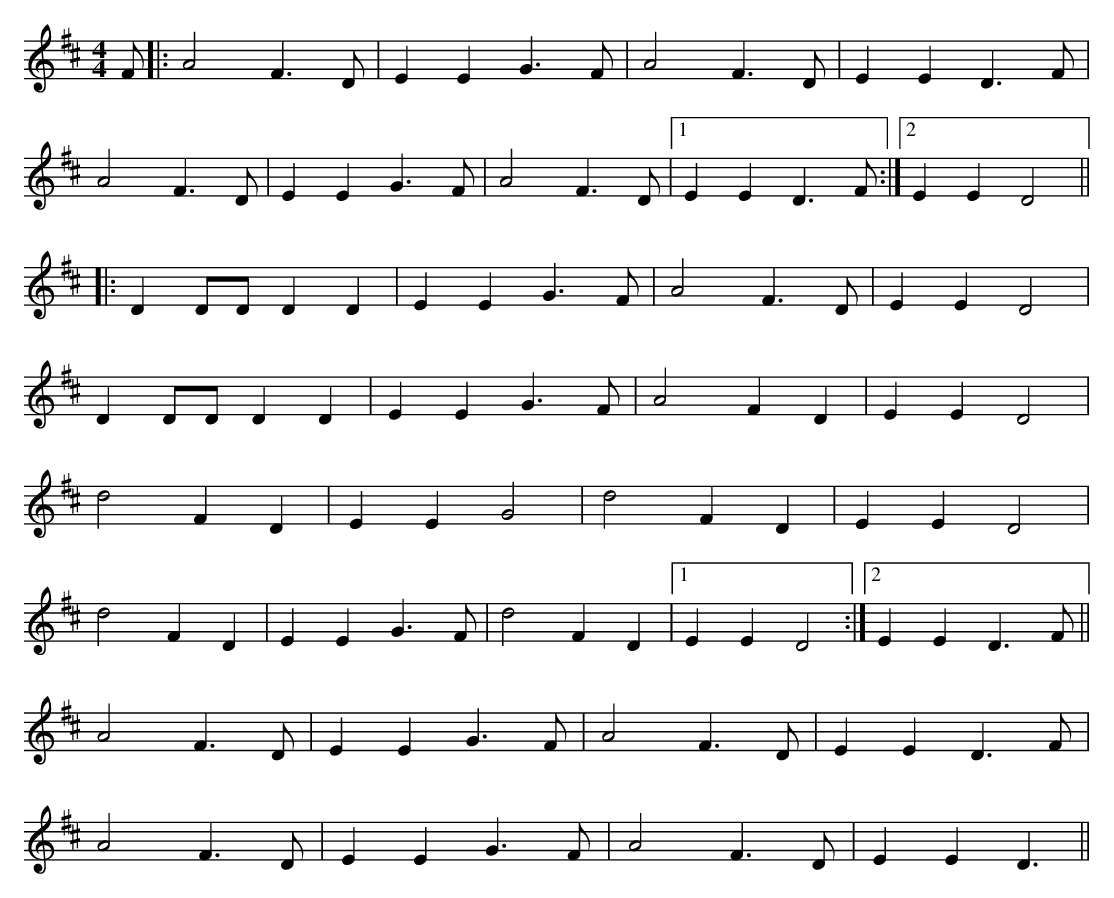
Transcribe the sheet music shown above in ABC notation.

X:1
M:4/4
K:D
F|:A4 F3D|E2 E2 G3F|A4 F3D|E2 E2 D3F|
A4 F3D|E2 E2 G3F|A4 F3D|1 E2 E2 D3F:|2 E2 E2 D4||
|:D2 DD D2 D2|E2 E2 G3F|A4 F3D|E2 E2 D4|
D2 DD D2 D2|E2 E2 G3F|A4 F2 D2|E2 E2 D4|
d4 F2 D2|E2 E2 G4|d4 F2 D2|E2 E2 D4|
d4 F2 D2|E2 E2 G3F|d4 F2 D2|1 E2 E2 D4:|2 E2 E2 D3F||
A4 F3D|E2 E2 G3F|A4 F3D|E2 E2 D3F|
A4 F3D|E2 E2 G3F|A4 F3D|E2 E2 D3||
